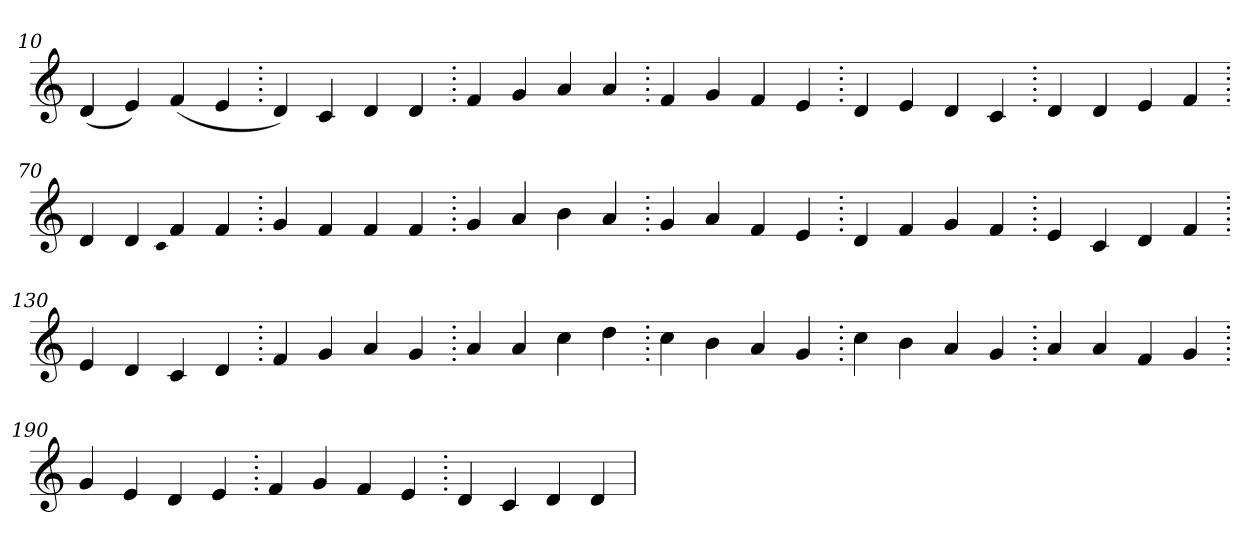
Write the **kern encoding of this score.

**kern
*part1
*staff1
*clefG2
=10.
(>4d
4e)
(>4f
4e
=20.
4d)
4c
4d
4d
=30.
4f
4g
4a
4a
=40.
4f
4g
4f
4e
=50.
4d
4e
4d
4c
=60.
4d
4d
4e
4f
=70.
4d
4d
qqc
4f
4f
=80.
4g
4f
4f
4f
=90.
4g
4a
4b
4a
=100.
4g
4a
4f
4e
=110.
4d
4f
4g
4f
=120.
4e
4c
4d
4f
=130.
4e
4d
4c
4d
=140.
4f
4g
4a
4g
=150.
4a
4a
4cc
4dd
=160.
4cc
4b
4a
4g
=170.
4cc
4b
4a
4g
=180.
4a
4a
4f
4g
=190.
4g
4e
4d
4e
=200.
4f
4g
4f
4e
=210.
4d
4c
4d
4d
=
*-
